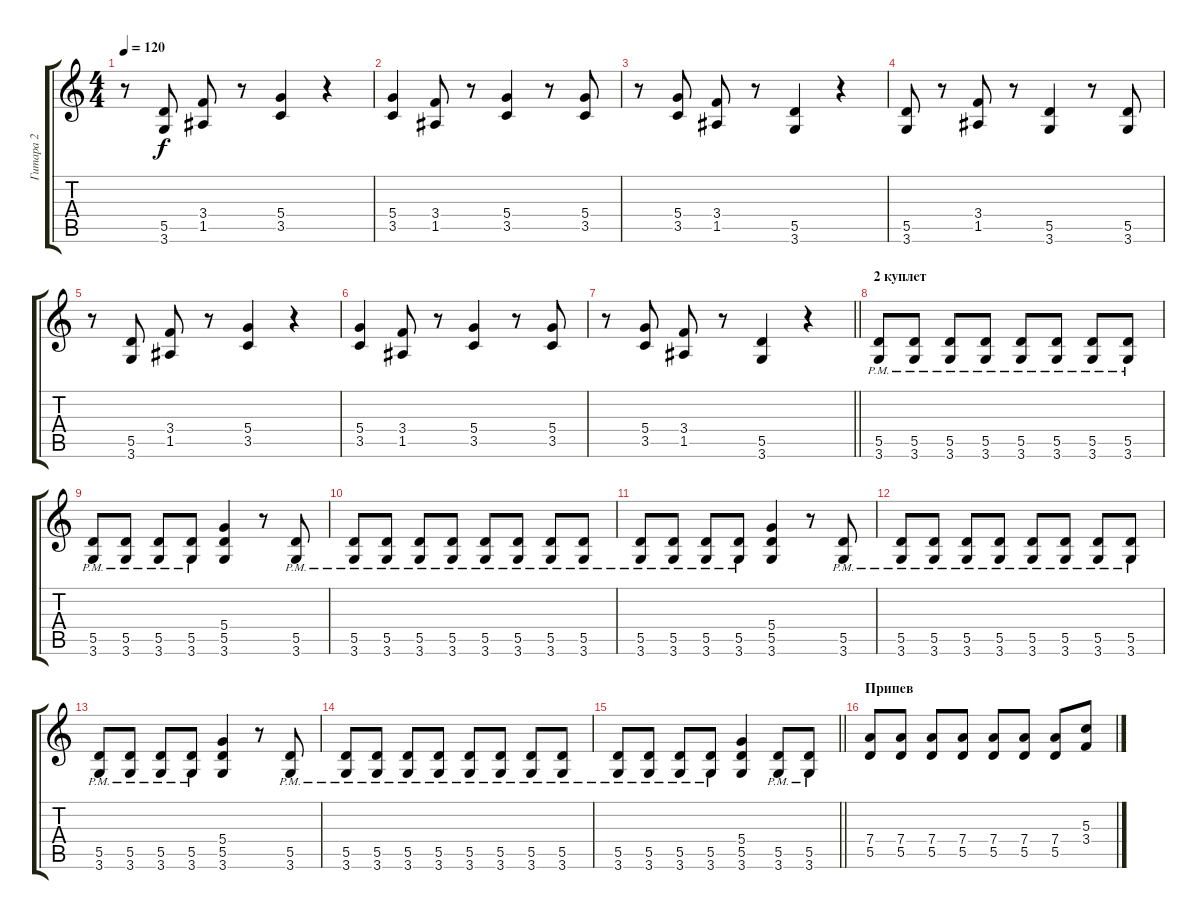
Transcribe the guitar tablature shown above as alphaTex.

\track ("Гитара 2" "Гитара 2") {instrument distortionguitar}
\staff {score tabs}
\tuning (E4 B3 G3 D3 A2 E2) {hide}
\ts (4 4)
\tempo 120
\clef g2
\ks c
r.8{dy f} (5.5 3.6).8 (3.4 1.5).8 r.8 (5.4 3.5).4 r.4 |
(5.4 3.5).4 (3.4 1.5).8 r.8 (5.4 3.5).4 r.8 (5.4 3.5).8 |
r.8 (5.4 3.5).8 (3.4 1.5).8 r.8 (5.5 3.6).4 r.4 |
(5.5 3.6).8 r.8 (3.4 1.5).8 r.8 (5.5 3.6).4 r.8 (5.5 3.6).8 |
r.8 (5.5 3.6).8 (3.4 1.5).8 r.8 (5.4 3.5).4 r.4 |
(5.4 3.5).4 (3.4 1.5).8 r.8 (5.4 3.5).4 r.8 (5.4 3.5).8 |
\barLineRight lightlight
r.8 (5.4 3.5).8 (3.4 1.5).8 r.8 (5.5 3.6).4 r.4 |
\section ("" "2 куплет")
(5.5{pm} 3.6{pm}).8 (5.5{pm} 3.6{pm}).8 (5.5{pm} 3.6{pm}).8 (5.5{pm} 3.6{pm}).8 (5.5{pm} 3.6{pm}).8 (5.5{pm} 3.6{pm}).8 (5.5{pm} 3.6{pm}).8 (5.5{pm} 3.6{pm}).8 |
(5.5{pm} 3.6{pm}).8 (5.5{pm} 3.6{pm}).8 (5.5{pm} 3.6{pm}).8 (5.5{pm} 3.6{pm}).8 (5.4 5.5 3.6).4 r.8 (5.5{pm} 3.6{pm}).8 |
(5.5{pm} 3.6{pm}).8 (5.5{pm} 3.6{pm}).8 (5.5{pm} 3.6{pm}).8 (5.5{pm} 3.6{pm}).8 (5.5{pm} 3.6{pm}).8 (5.5{pm} 3.6{pm}).8 (5.5{pm} 3.6{pm}).8 (5.5{pm} 3.6{pm}).8 |
(5.5{pm} 3.6{pm}).8 (5.5{pm} 3.6{pm}).8 (5.5{pm} 3.6{pm}).8 (5.5{pm} 3.6{pm}).8 (5.4 5.5 3.6).4 r.8 (5.5{pm} 3.6{pm}).8 |
(5.5{pm} 3.6{pm}).8 (5.5{pm} 3.6{pm}).8 (5.5{pm} 3.6{pm}).8 (5.5{pm} 3.6{pm}).8 (5.5{pm} 3.6{pm}).8 (5.5{pm} 3.6{pm}).8 (5.5{pm} 3.6{pm}).8 (5.5{pm} 3.6{pm}).8 |
(5.5{pm} 3.6{pm}).8 (5.5{pm} 3.6{pm}).8 (5.5{pm} 3.6{pm}).8 (5.5{pm} 3.6{pm}).8 (5.4 5.5 3.6).4 r.8 (5.5{pm} 3.6{pm}).8 |
(5.5{pm} 3.6{pm}).8 (5.5{pm} 3.6{pm}).8 (5.5{pm} 3.6{pm}).8 (5.5{pm} 3.6{pm}).8 (5.5{pm} 3.6{pm}).8 (5.5{pm} 3.6{pm}).8 (5.5{pm} 3.6{pm}).8 (5.5{pm} 3.6{pm}).8 |
\barLineRight lightlight
(5.5{pm} 3.6{pm}).8 (5.5{pm} 3.6{pm}).8 (5.5{pm} 3.6{pm}).8 (5.5{pm} 3.6{pm}).8 (5.4 5.5 3.6).4 (5.5{pm} 3.6{pm}).8 (5.5{pm} 3.6{pm}).8 |
\section ("" "Припев")
(7.4 5.5).8 (7.4 5.5).8 (7.4 5.5).8 (7.4 5.5).8 (7.4 5.5).8 (7.4 5.5).8 (7.4 5.5).8 (5.3 3.4).8
